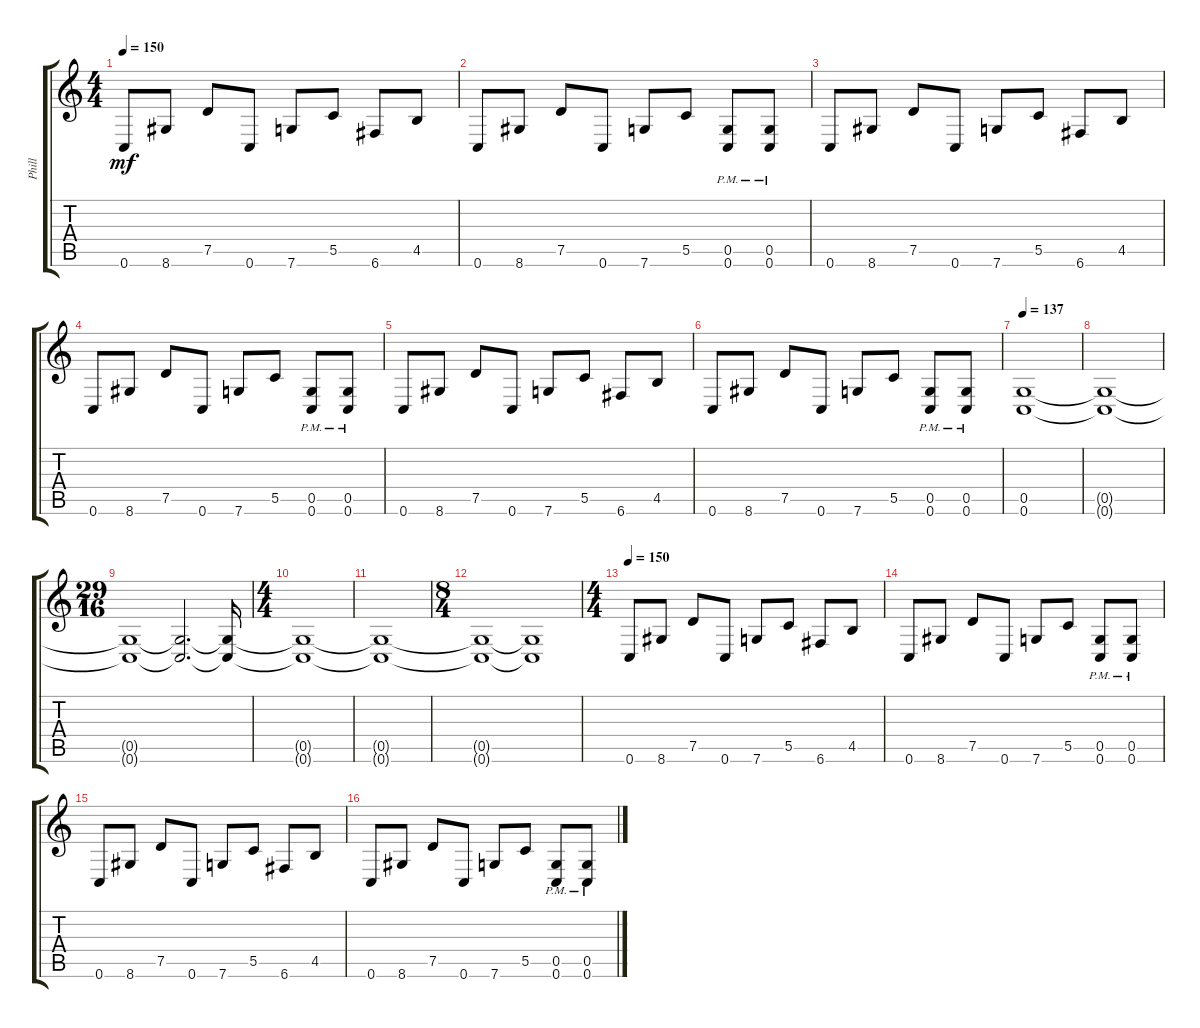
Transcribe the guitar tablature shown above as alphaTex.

\track ("Phill" "Phill") {instrument distortionguitar}
\staff {score tabs}
\tuning (D4 A3 F3 C3 G2 C2) {hide}
\ts (4 4)
\tempo 150
\clef g2
\ks c
0.6.8{dy mf} 8.6.8 7.5.8 0.6.8 7.6.8 5.5.8 6.6.8 4.5.8 |
0.6.8 8.6.8 7.5.8 0.6.8 7.6.8 5.5.8 (0.5{pm} 0.6).8 (0.5{pm} 0.6).8 |
0.6.8 8.6.8 7.5.8 0.6.8 7.6.8 5.5.8 6.6.8 4.5.8 |
0.6.8 8.6.8 7.5.8 0.6.8 7.6.8 5.5.8 (0.5{pm} 0.6).8 (0.5{pm} 0.6).8 |
0.6.8 8.6.8 7.5.8 0.6.8 7.6.8 5.5.8 6.6.8 4.5.8 |
0.6.8 8.6.8 7.5.8 0.6.8 7.6.8 5.5.8 (0.5{pm} 0.6).8 (0.5{pm} 0.6).8 |
\tempo 137
(0.5 0.6).1 |
(0.5{t} 0.6{t}).1 |
\ts (29 16)
(0.5{t} 0.6{t}).1 (0.5{t} 0.6{t}).2{d} (0.5{t} 0.6{t}).16 |
\ts (4 4)
(0.5{t} 0.6{t}).1 |
(0.5{t} 0.6{t}).1 |
\ts (8 4)
(0.5{t} 0.6{t}).1 (0.5{t} 0.6{t}).1 |
\ts (4 4)
\tempo 150
0.6.8 8.6.8 7.5.8 0.6.8 7.6.8 5.5.8 6.6.8 4.5.8 |
0.6.8 8.6.8 7.5.8 0.6.8 7.6.8 5.5.8 (0.5{pm} 0.6).8 (0.5{pm} 0.6).8 |
0.6.8 8.6.8 7.5.8 0.6.8 7.6.8 5.5.8 6.6.8 4.5.8 |
0.6.8 8.6.8 7.5.8 0.6.8 7.6.8 5.5.8 (0.5{pm} 0.6).8 (0.5{pm} 0.6).8
